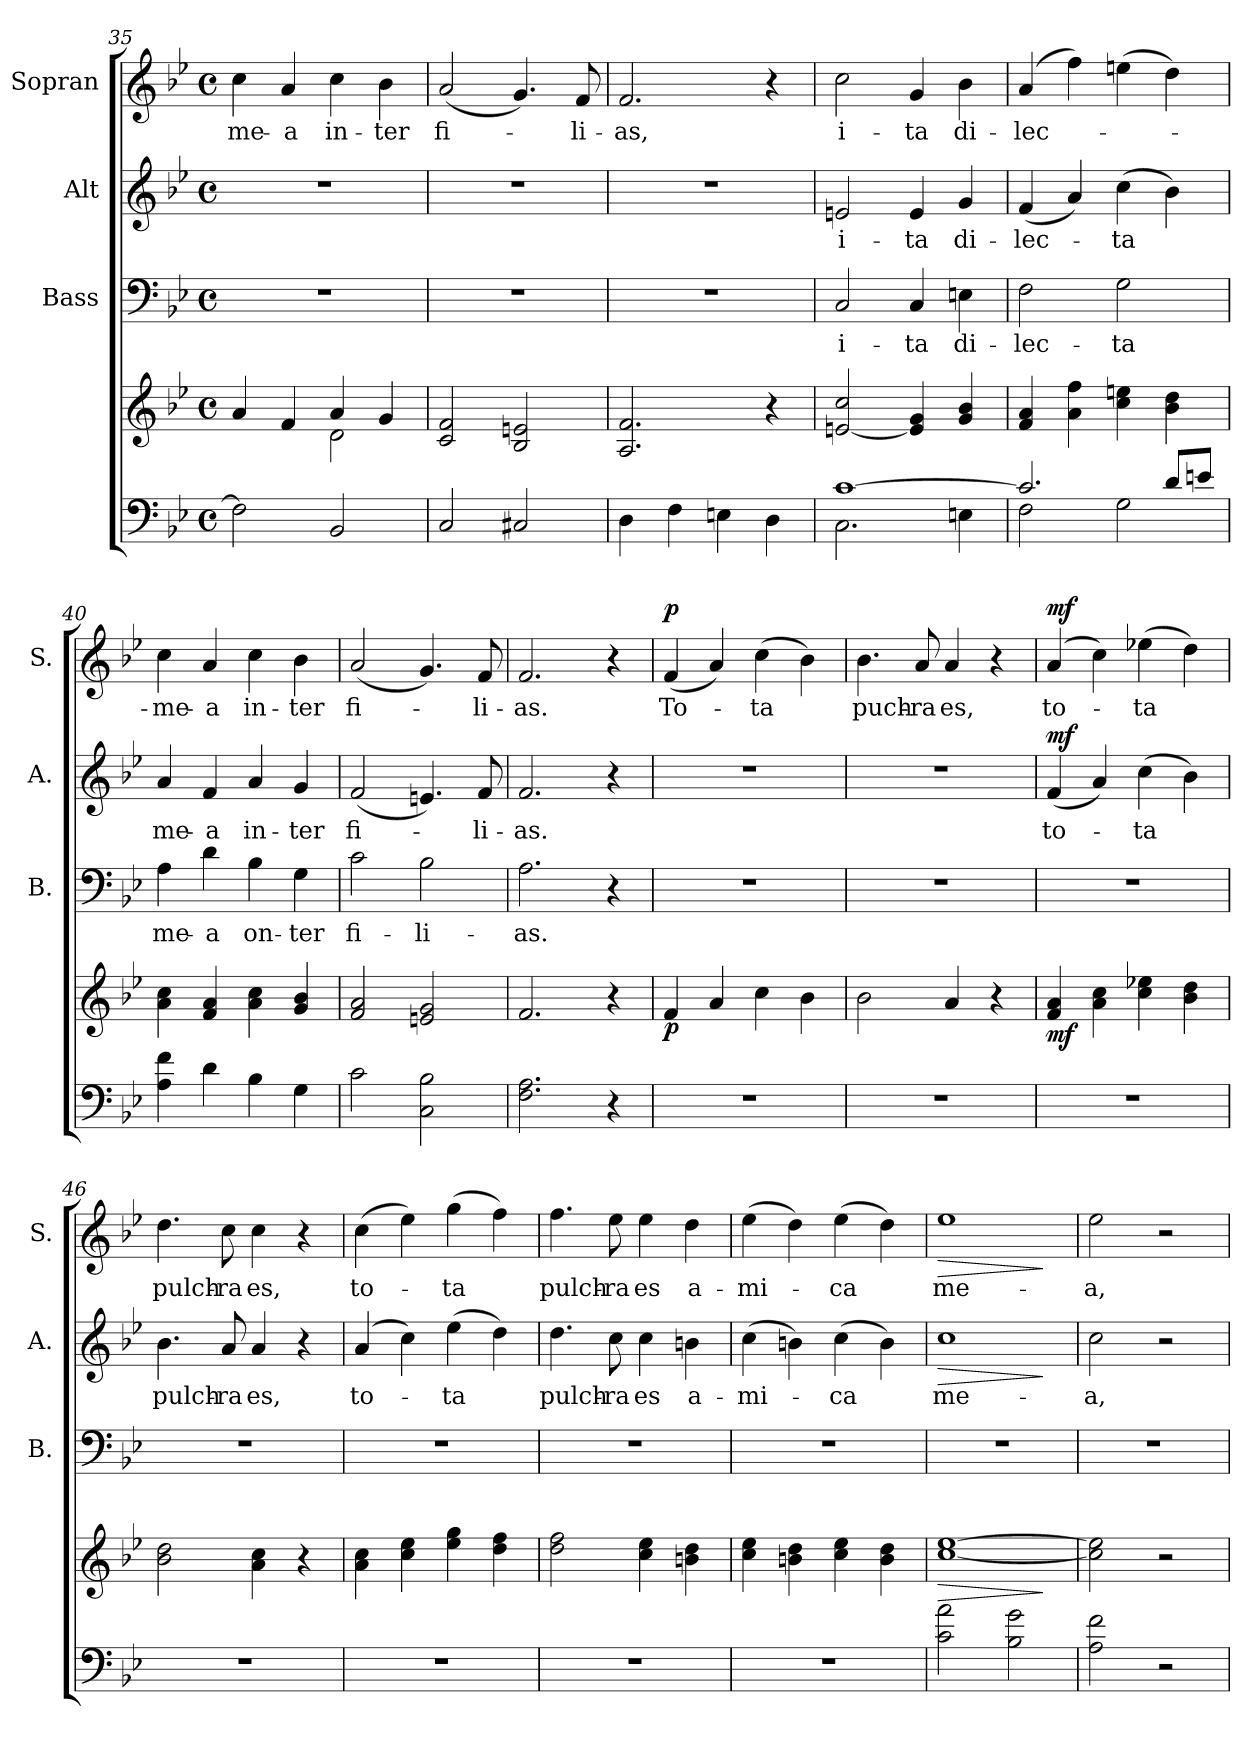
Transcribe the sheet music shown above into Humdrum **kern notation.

**kern	**kern	**dynam	**kern	**text	**kern	**text	**dynam	**kern	**text	**dynam
*part4	*part4	*part4	*part3	*part3	*part2	*part2	*part2	*part1	*part1	*part1
*staff5	*staff4	*staff4/5	*staff3	*staff3	*staff2	*staff2	*staff2	*staff1	*staff1	*staff1
*	*	*	*I"Bass	*	*I"Alt	*	*	*I"Sopran	*	*
*	*	*	*I'B.	*	*I'A.	*	*	*I'S.	*	*
!!LO:LB:g=z
*clefF4	*clefG2	*	*clefF4	*	*clefG2	*	*	*clefG2	*	*
*k[b-e-]	*k[b-e-]	*	*k[b-e-]	*	*k[b-e-]	*	*	*k[b-e-]	*	*
*B-:	*B-:	*	*B-:	*	*B-:	*	*	*B-:	*	*
*M4/4	*M4/4	*	*M4/4	*	*M4/4	*	*	*M4/4	*	*
*met(c)	*met(c)	*	*met(c)	*	*met(c)	*	*	*met(c)	*	*
=35	=35	=35	=35	=35	=35	=35	=35	=35	=35	=35
*	*^	*	*	*	*	*	*	*	*	*
!	!	!	!	!	!	!	!	!	!	!LO:LY:b	!
2F\]	4a/	2ryy	.	1r	.	1r	.	.	4cc\	me-	.
!	!	!	!	!	!	!	!	!	!	!LO:LY:b	!
.	4f/	.	.	.	.	.	.	.	4a/	-a	.
!	!	!	!	!	!	!	!	!	!	!LO:LY:b	!
2BB-/	4a/	2d\	.	.	.	.	.	.	4cc\	in-	.
!	!	!	!	!	!	!	!	!	!	!LO:LY:b	!
.	4g/	.	.	.	.	.	.	.	4b-\	-ter	.
*	*v	*v	*	*	*	*	*	*	*	*	*
=36	=36	=36	=36	=36	=36	=36	=36	=36	=36	=36
!	!	!	!	!	!	!	!	!	!LO:LY:b	!
2C/	2c/ 2f/	.	1r	.	1r	.	.	(<2a/	fi-	.
2C#X/	2B-/ 2en/	.	.	.	.	.	.	4.g/)	.	.
!	!	!	!	!	!	!	!	!	!LO:LY:b	!
.	.	.	.	.	.	.	.	8f/	-li-	.
=37	=37	=37	=37	=37	=37	=37	=37	=37	=37	=37
!	!	!	!	!	!	!	!	!	!LO:LY:b	!
4D\	2.A/ 2.f/	.	1r	.	1r	.	.	2.f/	-as,	.
4F\	.	.	.	.	.	.	.	.	.	.
4En\	.	.	.	.	.	.	.	.	.	.
4D\	4r	.	.	.	.	.	.	4r	.	.
=38	=38	=38	=38	=38	=38	=38	=38	=38	=38	=38
*^	*	*	*	*	*	*	*	*	*	*
!	!	!	!	!	!LO:LY:b	!	!LO:LY:b	!	!	!LO:LY:b	!
[>1c	2.C\	[2en/ 2cc/	.	2C/	i-	2en/	i-	.	2cc\	i-	.
!	!	!	!	!	!LO:LY:b	!	!LO:LY:b	!	!	!LO:LY:b	!
.	.	4e/] 4g/	.	4C/	-ta	4e/	-ta	.	4g/	-ta	.
!	!	!	!	!	!LO:LY:b	!	!LO:LY:b	!	!	!LO:LY:b	!
.	4En\	4g/ 4b-/	.	4En\	di-	4g/	di-	.	4b-\	di-	.
=39	=39	=39	=39	=39	=39	=39	=39	=39	=39	=39	=39
!	!	!	!	!	!LO:LY:b	!	!LO:LY:b	!	!	!LO:LY:b	!
2.c/]	2F\	4f/ 4a/	.	2F\	-lec-	(<4f/	-lec-	.	(4a/	-lec-	.
.	.	4a\ 4ff\	.	.	.	4a/)	.	.	4ff\)	.	.
!	!	!	!	!	!LO:LY:b	!	!LO:LY:b	!	!	!	!
.	2G\	4cc\ 4een\	.	2G\	-ta	(>4cc\	-ta	.	(>4een\	.	.
8d/L	.	4b-\ 4dd\	.	.	.	4b-\)	.	.	4dd\)	.	.
8en/J	.	.	.	.	.	.	.	.	.	.	.
*v	*v	*	*	*	*	*	*	*	*	*	*
!!LO:PB:g=z
=40	=40	=40	=40	=40	=40	=40	=40	=40	=40	=40
!	!	!	!	!LO:LY:b	!	!LO:LY:b	!	!	!LO:LY:b	!
4A\ 4f\	4a\ 4cc\	.	4A\	me-	4a/	me-	.	4cc\	-me-	.
!	!	!	!	!LO:LY:b	!	!LO:LY:b	!	!	!LO:LY:b	!
4d\	4f/ 4a/	.	4d\	-a	4f/	-a	.	4a/	-a	.
!	!	!	!	!LO:LY:b	!	!LO:LY:b	!	!	!LO:LY:b	!
4B-\	4a\ 4cc\	.	4B-\	on-	4a/	in-	.	4cc\	in-	.
!	!	!	!	!LO:LY:b	!	!LO:LY:b	!	!	!LO:LY:b	!
4G\	4g/ 4b-/	.	4G\	-ter	4g/	-ter	.	4b-\	-ter	.
=41	=41	=41	=41	=41	=41	=41	=41	=41	=41	=41
!	!	!	!	!LO:LY:b	!	!LO:LY:b	!	!	!LO:LY:b	!
2c\	2f/ 2a/	.	2c\	fi-	(<2f/	fi-	.	(<2a/	fi-	.
!	!	!	!	!LO:LY:b	!	!	!	!	!	!
2C\ 2B-\	2en/ 2g/	.	2B-\	-li-	4.en/)	.	.	4.g/)	.	.
!	!	!	!	!	!	!LO:LY:b	!	!	!LO:LY:b	!
.	.	.	.	.	8f/	-li-	.	8f/	-li-	.
=42	=42	=42	=42	=42	=42	=42	=42	=42	=42	=42
!	!	!	!	!LO:LY:b	!	!LO:LY:b	!	!	!LO:LY:b	!
2.F\ 2.A\	2.f/	.	2.A\	-as.	2.f/	-as.	.	2.f/	-as.	.
4r	4r	.	4r	.	4r	.	.	4r	.	.
=43	=43	=43	=43	=43	=43	=43	=43	=43	=43	=43
!	!	!LO:DY:b	!	!	!	!	!	!	!LO:LY:b	!LO:DY:a
1r	4f/	p	1r	.	1r	.	.	(<4f/	To-	p
.	4a/	.	.	.	.	.	.	4a/)	.	.
!	!	!	!	!	!	!	!	!	!LO:LY:b	!
.	4cc\	.	.	.	.	.	.	(>4cc\	-ta	.
.	4b-\	.	.	.	.	.	.	4b-\)	.	.
=44	=44	=44	=44	=44	=44	=44	=44	=44	=44	=44
!	!	!	!	!	!	!	!	!	!LO:LY:b	!
1r	2b-\	.	1r	.	1r	.	.	4.b-\	puch-	.
!	!	!	!	!	!	!	!	!	!LO:LY:b	!
.	.	.	.	.	.	.	.	8a/	-ra	.
!	!	!	!	!	!	!	!	!	!LO:LY:b	!
.	4a/	.	.	.	.	.	.	4a/	es,	.
.	4r	.	.	.	.	.	.	4r	.	.
!!LO:LB:g=z
=45	=45	=45	=45	=45	=45	=45	=45	=45	=45	=45
!	!	!LO:DY:b	!	!	!	!LO:LY:b	!LO:DY:a	!	!LO:LY:b	!LO:DY:a
1r	4f/ 4a/	mf	1r	.	(<4f/	to-	mf	(4a/	to-	mf
.	4a\ 4cc\	.	.	.	4a/)	.	.	4cc\)	.	.
!	!	!	!	!	!	!LO:LY:b	!	!	!LO:LY:b	!
.	4cc\ 4ee-X\	.	.	.	(>4cc\	-ta	.	(>4ee-X\	-ta	.
.	4b-\ 4dd\	.	.	.	4b-\)	.	.	4dd\)	.	.
=46	=46	=46	=46	=46	=46	=46	=46	=46	=46	=46
!	!	!	!	!	!	!LO:LY:b	!	!	!LO:LY:b	!
1r	2b-\ 2dd\	.	1r	.	4.b-\	pulch-	.	4.dd\	pulch-	.
!	!	!	!	!	!	!LO:LY:b	!	!	!LO:LY:b	!
.	.	.	.	.	8a/	-ra	.	8cc\	-ra	.
!	!	!	!	!	!	!LO:LY:b	!	!	!LO:LY:b	!
.	4a\ 4cc\	.	.	.	4a/	es,	.	4cc\	es,	.
.	4r	.	.	.	4r	.	.	4r	.	.
=47	=47	=47	=47	=47	=47	=47	=47	=47	=47	=47
!	!	!	!	!	!	!LO:LY:b	!	!	!LO:LY:b	!
1r	4a\ 4cc\	.	1r	.	(4a/	to-	.	(>4cc\	to-	.
.	4cc\ 4ee-\	.	.	.	4cc\)	.	.	4ee-\)	.	.
!	!	!	!	!	!	!LO:LY:b	!	!	!LO:LY:b	!
.	4ee-\ 4gg\	.	.	.	(>4ee-\	-ta	.	(>4gg\	-ta	.
.	4dd\ 4ff\	.	.	.	4dd\)	.	.	4ff\)	.	.
=48	=48	=48	=48	=48	=48	=48	=48	=48	=48	=48
!	!	!	!	!	!	!LO:LY:b	!	!	!LO:LY:b	!
1r	2dd\ 2ff\	.	1r	.	4.dd\	pulch-	.	4.ff\	pulch-	.
!	!	!	!	!	!	!LO:LY:b	!	!	!LO:LY:b	!
.	.	.	.	.	8cc\	-ra	.	8ee-\	-ra	.
!	!	!	!	!	!	!LO:LY:b	!	!	!LO:LY:b	!
.	4cc\ 4ee-\	.	.	.	4cc\	es	.	4ee-\	es	.
!	!	!	!	!	!	!LO:LY:b	!	!	!LO:LY:b	!
.	4bn\ 4dd\	.	.	.	4bn\	a-	.	4dd\	a-	.
=49	=49	=49	=49	=49	=49	=49	=49	=49	=49	=49
!	!	!	!	!	!	!LO:LY:b	!	!	!LO:LY:b	!
1r	4cc\ 4ee-\	.	1r	.	(>4cc\	-mi-	.	(>4ee-\	-mi-	.
.	4bn\ 4dd\	.	.	.	4bn\)	.	.	4dd\)	.	.
!	!	!	!	!	!	!LO:LY:b	!	!	!LO:LY:b	!
.	4cc\ 4ee-\	.	.	.	(>4cc\	-ca	.	(>4ee-\	-ca	.
.	4b\ 4dd\	.	.	.	4b\)	.	.	4dd\)	.	.
!!LO:PB:g=z
=50	=50	=50	=50	=50	=50	=50	=50	=50	=50	=50
!	!	!LO:HP:b	!	!	!	!LO:LY:b	!LO:HP:b	!	!LO:LY:b	!LO:HP:b
2c\ 2a\	[1cc [1ee-	>	1r	.	1cc	me-	>	1ee-	me-	>
2B-\ 2g\	.	.	.	.	.	.	.	.	.	.
.	.	]	.	.	.	.	]	.	.	]
=51	=51	=51	=51	=51	=51	=51	=51	=51	=51	=51
!	!	!	!	!	!	!LO:LY:b	!	!	!LO:LY:b	!
2A\ 2f\	2cc\] 2ee-\]	.	1r	.	2cc\	-a,	.	2ee-\	-a,	.
2r	2r	.	.	.	2r	.	.	2r	.	.
=	=	=	=	=	=	=	=	=	=	=
*-	*-	*-	*-	*-	*-	*-	*-	*-	*-	*-
